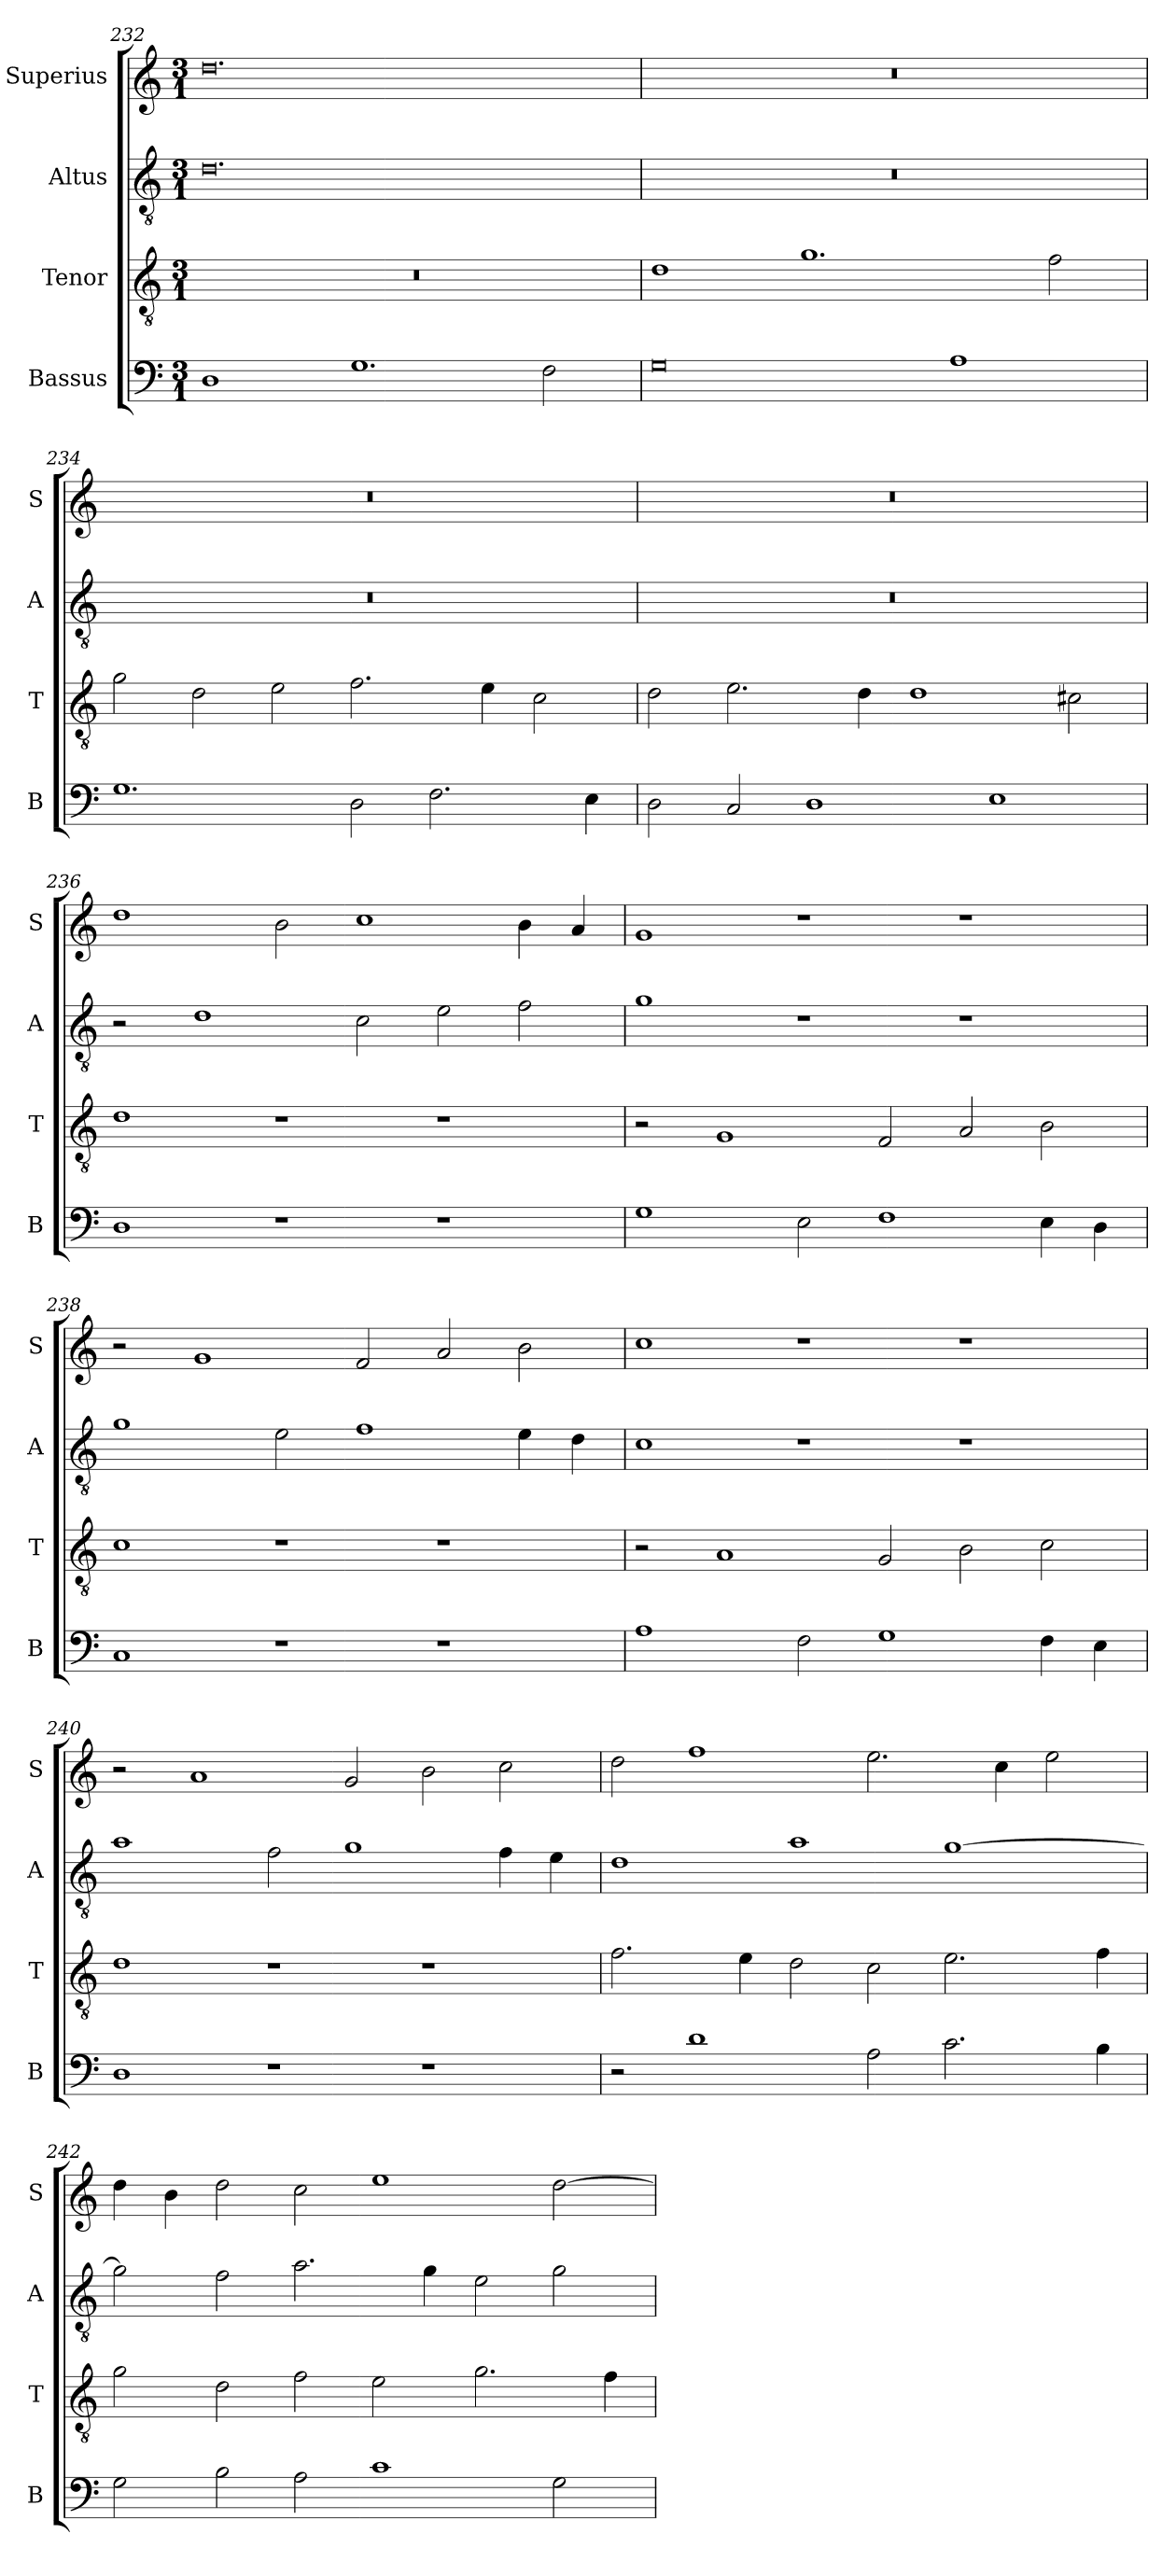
**kern	**kern	**kern	**kern
*part4	*part3	*part2	*part1
*staff4	*staff3	*staff2	*staff1
*I"Bassus	*I"Tenor	*I"Altus	*I"Superius
*I'B	*I'T	*I'A	*I'S
*clefF4	*clefGv2	*clefGv2	*clefG2
*k[]	*k[]	*k[]	*k[]
*M3/1	*M3/1	*M3/1	*M3/1
=232	=232	=232	=232
1D	0.r	0.d	0.dd
1.G	.	.	.
2F\	.	.	.
=233	=233	=233	=233
0G	1d	0.r	0.r
.	1.g	.	.
1A	.	.	.
.	2f\	.	.
=234	=234	=234	=234
1.G	2g\	0.r	0.r
.	2d\	.	.
.	2e\	.	.
2D\	2.f\	.	.
2.F\	.	.	.
.	4e\	.	.
.	2c\	.	.
4E\	.	.	.
=235	=235	=235	=235
2D\	2d\	0.r	0.r
2C/	2.e\	.	.
1D	.	.	.
.	4d\	.	.
.	1d	.	.
1E	.	.	.
.	2c#X\	.	.
=236	=236	=236	=236
1D	1d	2r	1dd
.	.	1d	.
1r	1r	.	2b\
.	.	2c\	1cc
1r	1r	2e\	.
.	.	2f\	4b\
.	.	.	4a/
=237	=237	=237	=237
1G	2r	1g	1g
.	1G	.	.
2E\	.	1r	1r
1F	2F/	.	.
.	2A/	1r	1r
4E\	2B\	.	.
4D\	.	.	.
=238	=238	=238	=238
1C	1c	1g	2r
.	.	.	1g
1r	1r	2e\	.
.	.	1f	2f/
1r	1r	.	2a/
.	.	4e\	2b\
.	.	4d\	.
=239	=239	=239	=239
1A	2r	1c	1cc
.	1A	.	.
2F\	.	1r	1r
1G	2G/	.	.
.	2B\	1r	1r
4F\	2c\	.	.
4E\	.	.	.
=240	=240	=240	=240
1D	1d	1a	2r
.	.	.	1a
1r	1r	2f\	.
.	.	1g	2g/
1r	1r	.	2b\
.	.	4f\	2cc\
.	.	4e\	.
=241	=241	=241	=241
2r	2.f\	1d	2dd\
1d	.	.	1ff
.	4e\	.	.
.	2d\	1a	.
2A\	2c\	.	2.ee\
2.c\	2.e\	[1g	.
.	.	.	4cc\
.	.	.	2ee\
4B\	4f\	.	.
=242	=242	=242	=242
2G\	2g\	2g\]	4dd\
.	.	.	4b\
2B\	2d\	2f\	2dd\
2A\	2f\	2.a\	2cc\
1c	2e\	.	1ee
.	.	4g\	.
.	2.g\	2e\	.
2G\	.	2g\	[2dd\
.	4f\	.	.
=	=	=	=
*-	*-	*-	*-
